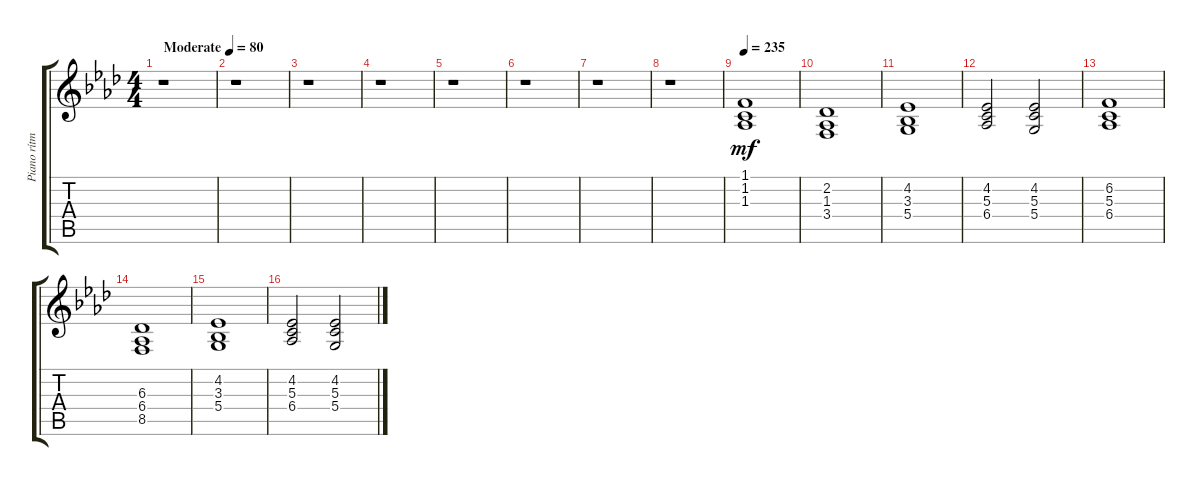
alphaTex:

\track ("Piano rítmico" "Piano rítm") {instrument acousticgrandpiano}
\staff {score tabs}
\tuning (E4 B3 G3 D3 A2 E2) {hide}
\ts (4 4)
\tempo (80 "Moderate")
\clef g2
\ks ab
r.1{dy mf instrument acousticgrandpiano} |
r.1 |
r.1 |
r.1 |
r.1 |
r.1 |
r.1 |
r.1 |
\tempo 235
(1.1 1.2 1.3).1 |
(2.2 1.3 3.4).1 |
(4.2 3.3 5.4).1 |
(4.2 5.3 6.4).2 (4.2 5.3 5.4).2 |
(6.2 5.3 6.4).1 |
(6.3 6.4 8.5).1 |
(4.2 3.3 5.4).1 |
(4.2 5.3 6.4).2 (4.2 5.3 5.4).2
